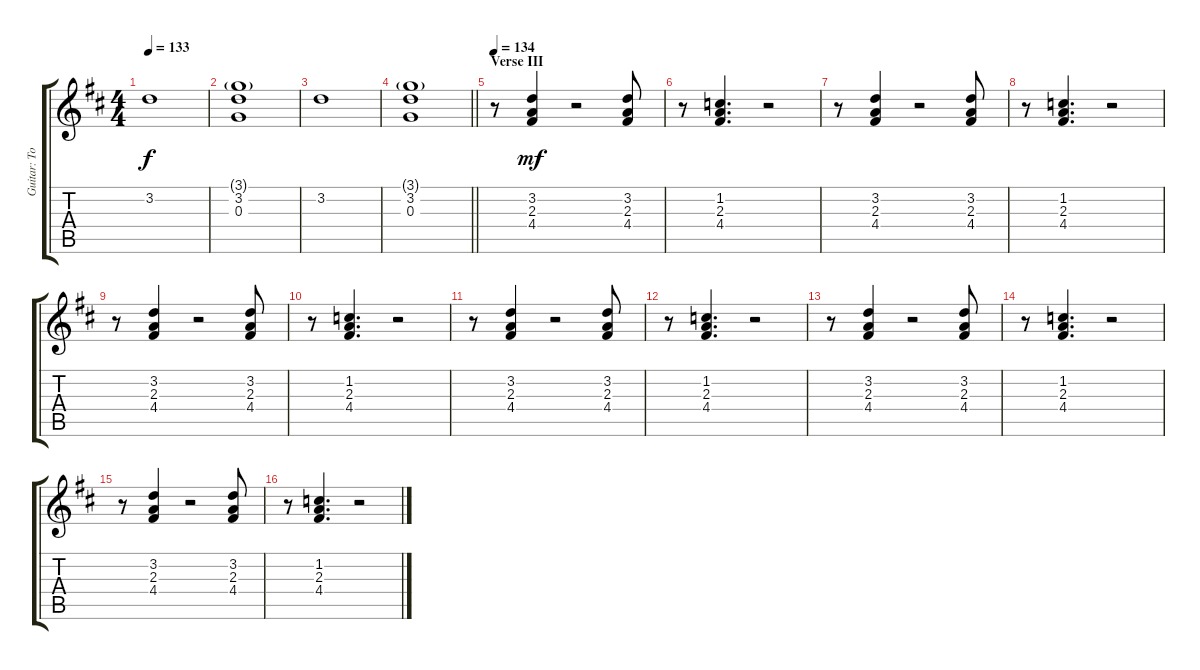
\track ("Guitar: Tony" "Guitar: To") {instrument distortionguitar}
\staff {score tabs}
\tuning (E4 B3 G3 D3 A2 E2) {hide}
\ts (4 4)
\tempo 133
\clef g2
\ks d
3.2.1{dy f} |
(3.1{g} 3.2 0.3).1 |
3.2.1 |
\barLineRight lightlight
(3.1{g} 3.2 0.3).1 |
\section ("" "Verse III")
\tempo 134
r.8 (3.2 2.3 4.4).4{dy mf} r.2 (3.2 2.3 4.4).8 |
r.8 (1.2 2.3 4.4).4{d} r.2 |
r.8 (3.2 2.3 4.4).4 r.2 (3.2 2.3 4.4).8 |
r.8 (1.2 2.3 4.4).4{d} r.2 |
r.8 (3.2 2.3 4.4).4 r.2 (3.2 2.3 4.4).8 |
r.8 (1.2 2.3 4.4).4{d} r.2 |
r.8 (3.2 2.3 4.4).4 r.2 (3.2 2.3 4.4).8 |
r.8 (1.2 2.3 4.4).4{d} r.2 |
r.8 (3.2 2.3 4.4).4 r.2 (3.2 2.3 4.4).8 |
r.8 (1.2 2.3 4.4).4{d} r.2 |
r.8 (3.2 2.3 4.4).4 r.2 (3.2 2.3 4.4).8 |
r.8 (1.2 2.3 4.4).4{d} r.2
